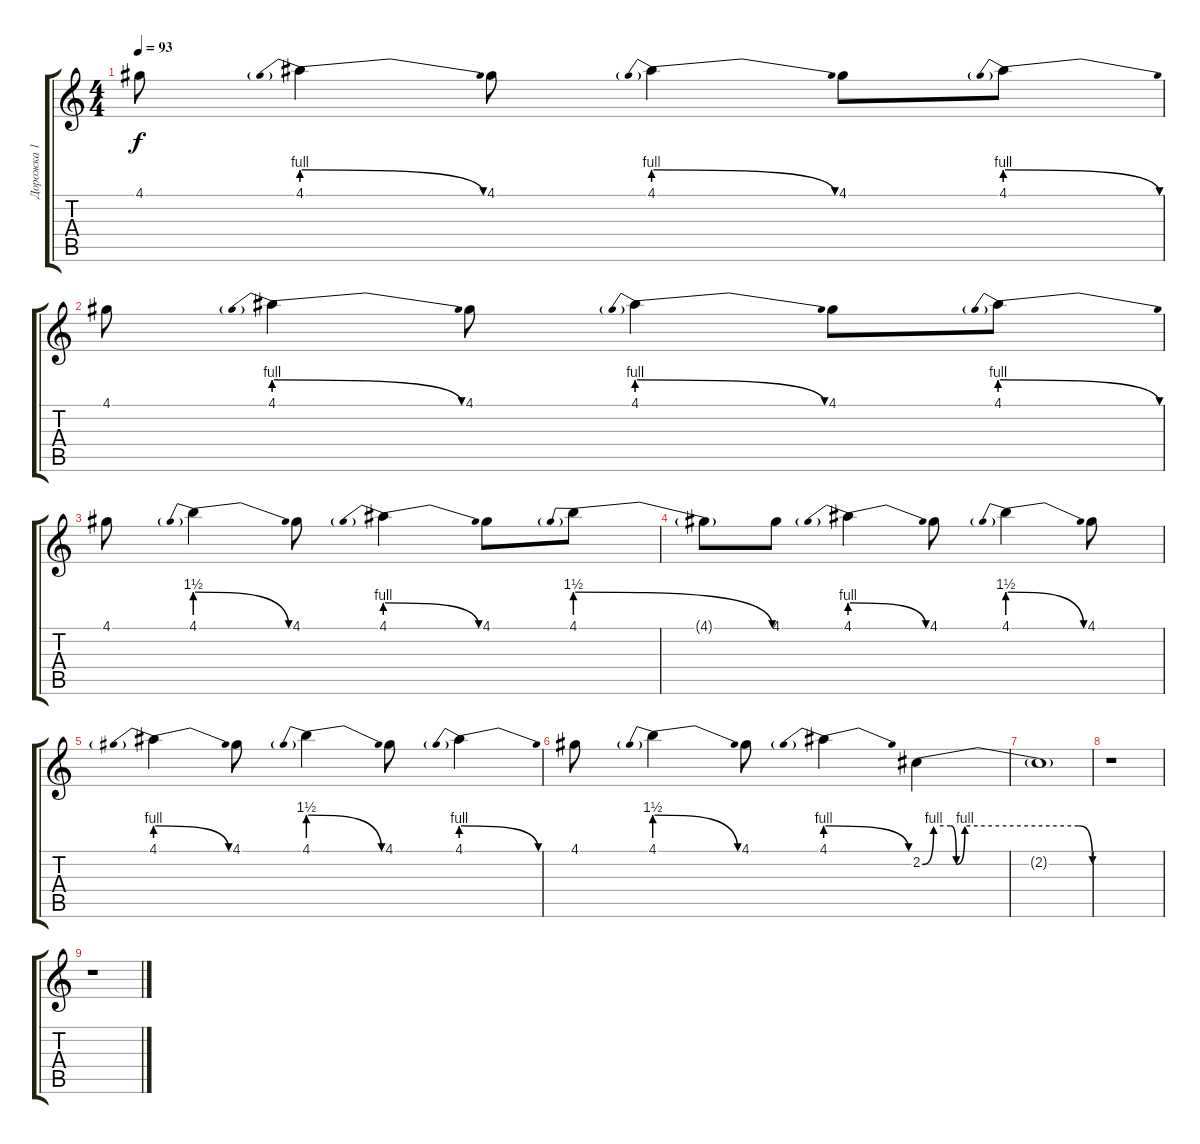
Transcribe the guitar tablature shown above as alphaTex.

\track ("Дорожка 1" "Дорожка 1") {instrument overdrivenguitar}
\staff {score tabs}
\tuning (E4 B3 G3 D3 A2 E2) {hide}
\ts (4 4)
\tempo 93
\clef g2
\ks c
4.1.8{dy f} 4.1{be (prebendrelease 0 4 60 0)}.4 4.1.8 4.1{be (prebendrelease 0 4 60 0)}.4 4.1.8 4.1{be (prebendrelease 0 4 60 0)}.8 |
4.1.8 4.1{be (prebendrelease 0 4 60 0)}.4 4.1.8 4.1{be (prebendrelease 0 4 60 0)}.4 4.1.8 4.1{be (prebendrelease 0 4 60 0)}.8 |
4.1.8 4.1{be (prebendrelease 0 6 60 0)}.4 4.1.8 4.1{be (prebendrelease 0 4 60 0)}.4 4.1.8 4.1{be (prebendrelease 0 6 60 0)}.8 |
4.1{t}.8 4.1.8 4.1{be (prebendrelease 0 4 60 0)}.4 4.1.8 4.1{be (prebendrelease 0 6 60 0)}.4 4.1.8 |
4.1{be (prebendrelease 0 4 60 0)}.4 4.1.8 4.1{be (prebendrelease 0 6 60 0)}.4 4.1.8 4.1{be (prebendrelease 0 4 60 0)}.4 |
4.1.8 4.1{be (prebendrelease 0 6 60 0)}.4 4.1.8 4.1{be (prebendrelease 0 4 60 0)}.4 2.2{be (custom 0 0 4 4 10 4 12 0 15 4 55 4 60 0)}.4 |
2.2{t}.1 |
r.1 |
r.1
